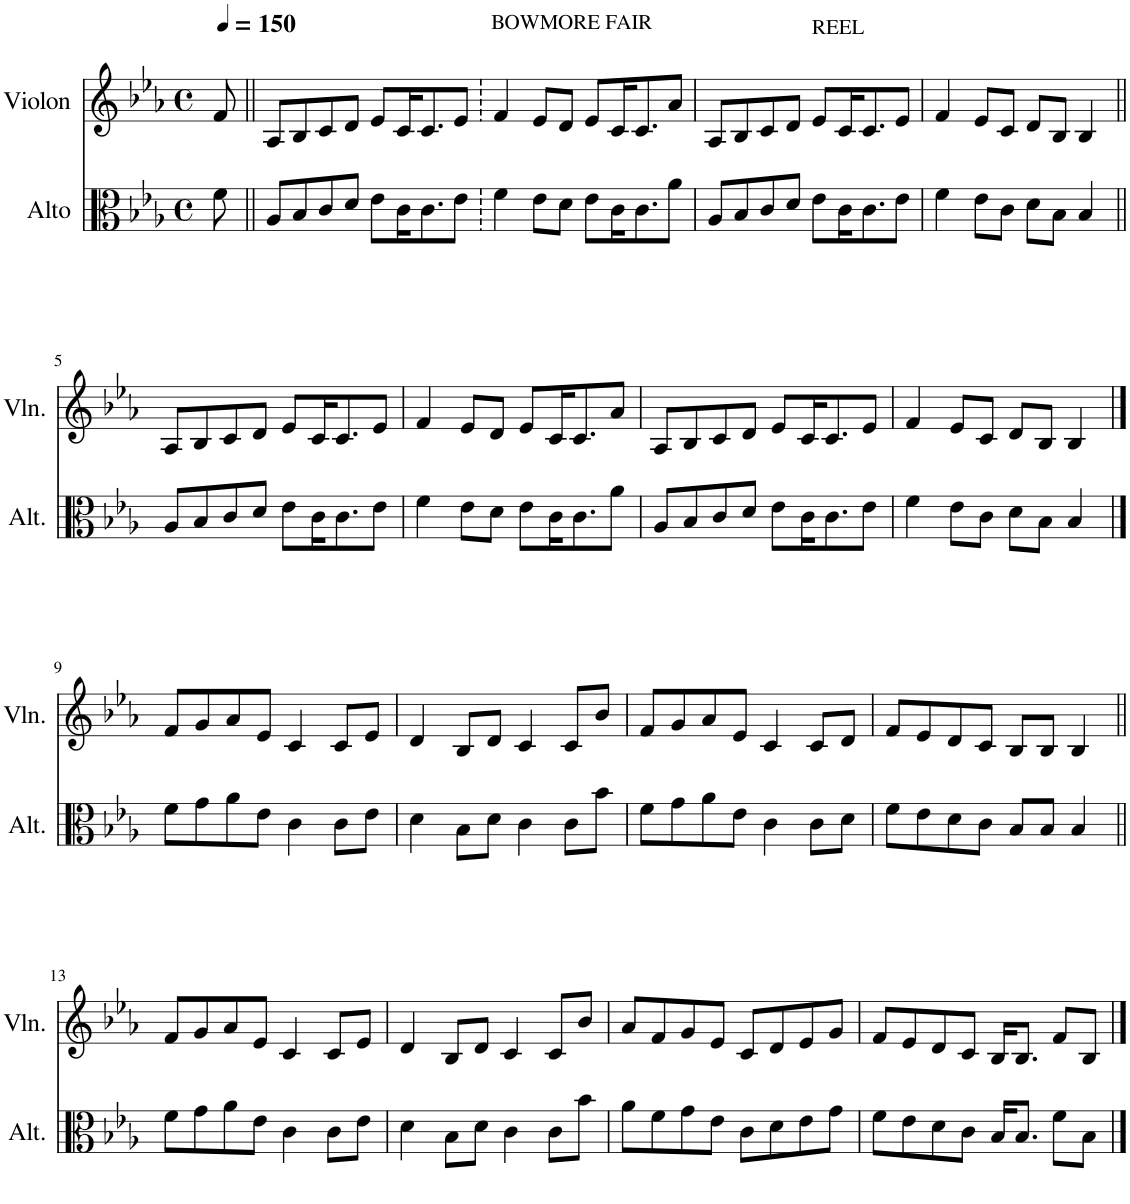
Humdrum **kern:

**kern	**kern
*part2	*part1
*staff2	*staff1
*I"Alto	*I"Violon
*I'Alt.	*I'Vln.
*clefC3	*clefG2
*k[b-e-a-]	*k[b-e-a-]
*M4/4	*M4/4
*met(c)	*met(c)
*MM150	*MM150
=	=
8f\	8f/
=1||	=1||
8A-/L	8A-/L
8B-/	8B-/
8c/	8c/
8d/J	8d/J
8e-\L	8e-/L
16c\K	16c/K
8.c\	8.c/
8e-\J	8e-/J
=2	=2
!	!LO:TX:a:t=BOWMORE FAIR
4f\	4f/
8e-\L	8e-/L
8d\J	8d/J
8e-\L	8e-/L
16c\K	16c/K
8.c\	8.c/
8a-\J	8a-/J
=3	=3
8A-/L	8A-/L
8B-/	8B-/
8c/	8c/
8d/J	8d/J
!	!LO:TX:a:t=REEL
8e-\L	8e-/L
16c\K	16c/K
8.c\	8.c/
8e-\J	8e-/J
=4	=4
4f\	4f/
8e-\L	8e-/L
8c\J	8c/J
8d\L	8d/L
8B-\J	8B-/J
4B-/	4B-/
!!LO:LB:g=z
=5||	=5||
8A-/L	8A-/L
8B-/	8B-/
8c/	8c/
8d/J	8d/J
8e-\L	8e-/L
16c\K	16c/K
8.c\	8.c/
8e-\J	8e-/J
=6	=6
4f\	4f/
8e-\L	8e-/L
8d\J	8d/J
8e-\L	8e-/L
16c\K	16c/K
8.c\	8.c/
8a-\J	8a-/J
=7	=7
8A-/L	8A-/L
8B-/	8B-/
8c/	8c/
8d/J	8d/J
8e-\L	8e-/L
16c\K	16c/K
8.c\	8.c/
8e-\J	8e-/J
=8	=8
4f\	4f/
8e-\L	8e-/L
8c\J	8c/J
8d\L	8d/L
8B-\J	8B-/J
4B-/	4B-/
!!LO:LB:g=z
==9	==9
8f\L	8f/L
8g\	8g/
8a-\	8a-/
8e-\J	8e-/J
4c\	4c/
8c\L	8c/L
8e-\J	8e-/J
=10	=10
4d\	4d/
8B-\L	8B-/L
8d\J	8d/J
4c\	4c/
8c\L	8c/L
8b-\J	8b-/J
=11	=11
8f\L	8f/L
8g\	8g/
8a-\	8a-/
8e-\J	8e-/J
4c\	4c/
8c\L	8c/L
8d\J	8d/J
=12	=12
8f\L	8f/L
8e-\	8e-/
8d\	8d/
8c\J	8c/J
8B-/L	8B-/L
8B-/J	8B-/J
4B-/	4B-/
!!LO:LB:g=z
=13||	=13||
8f\L	8f/L
8g\	8g/
8a-\	8a-/
8e-\J	8e-/J
4c\	4c/
8c\L	8c/L
8e-\J	8e-/J
=14	=14
4d\	4d/
8B-\L	8B-/L
8d\J	8d/J
4c\	4c/
8c\L	8c/L
8b-\J	8b-/J
=15	=15
8a-\L	8a-/L
8f\	8f/
8g\	8g/
8e-\J	8e-/J
8c\L	8c/L
8d\	8d/
8e-\	8e-/
8g\J	8g/J
=16	=16
8f\L	8f/L
8e-\	8e-/
8d\	8d/
8c\J	8c/J
16B-/KL	16B-/KL
8.B-/J	8.B-/J
8f\L	8f/L
8B-\J	8B-/J
==	==
*-	*-
